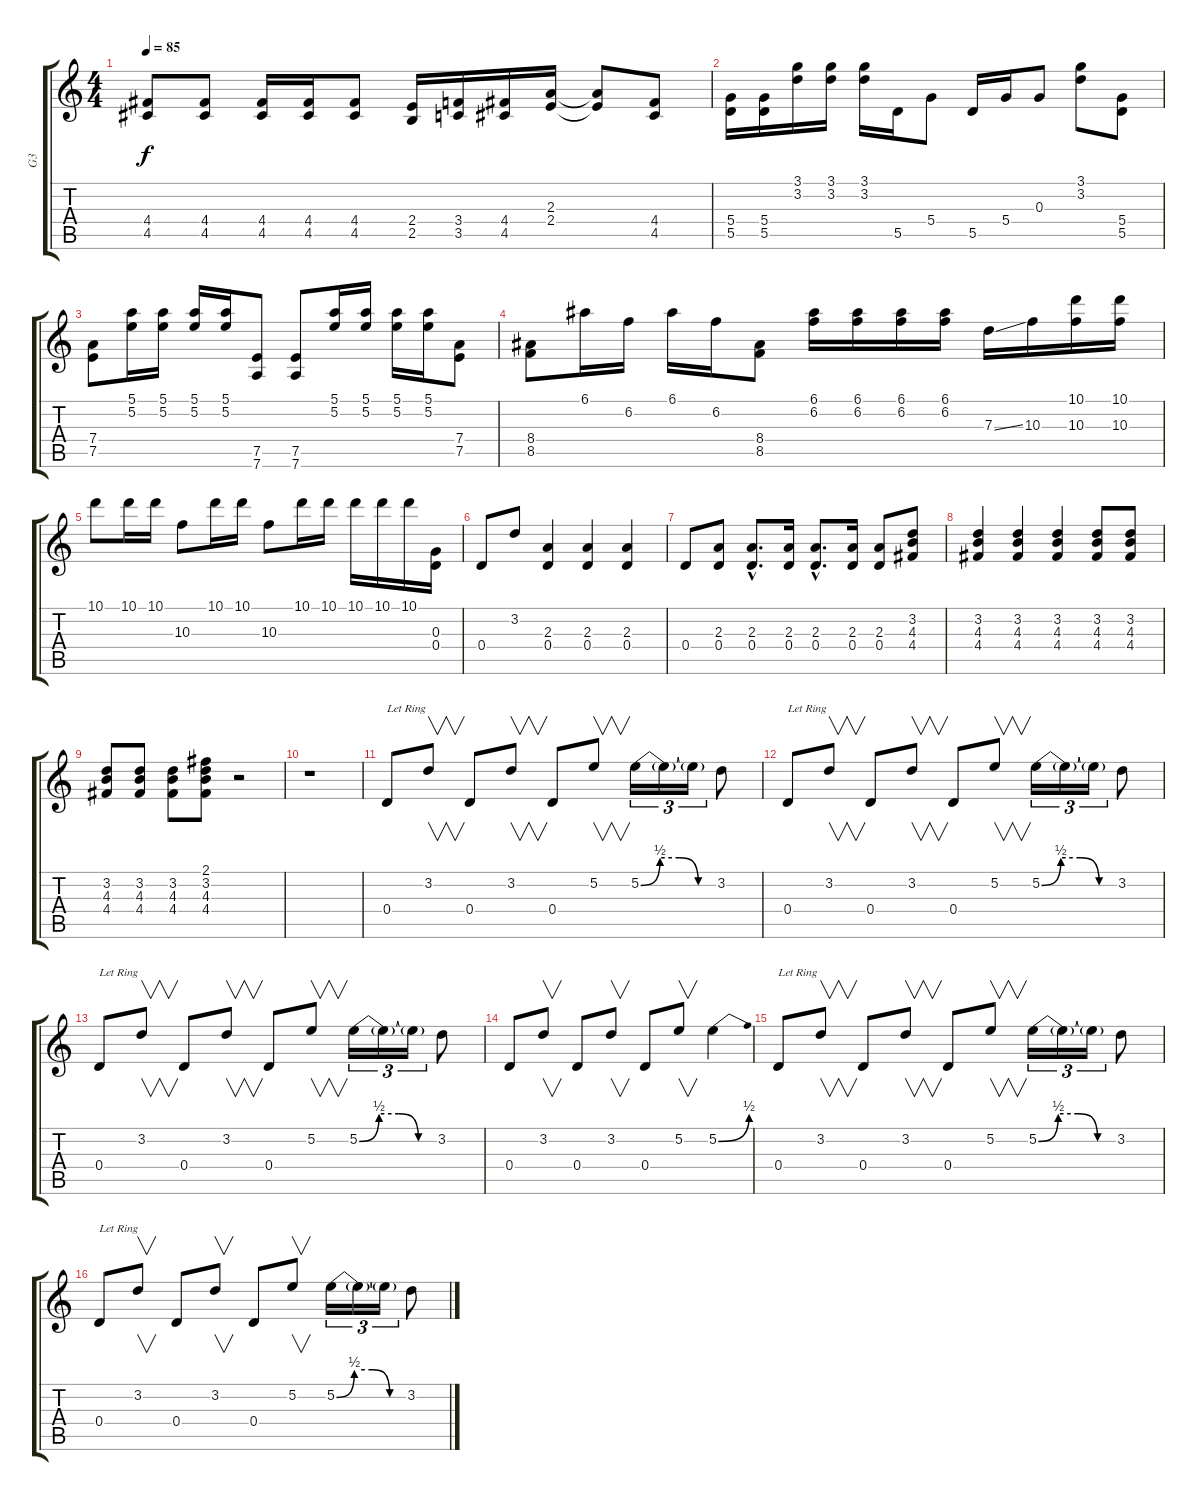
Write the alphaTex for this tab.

\track ("G3" "G3") {instrument overdrivenguitar}
\staff {score tabs}
\tuning (E4 B3 G3 D3 A2 D2) {hide}
\ts (4 4)
\tempo 85
\clef g2
\ks c
(4.4 4.5).8{dy f} (4.4 4.5).8 (4.4 4.5).16 (4.4 4.5).16 (4.4 4.5).8 (2.4 2.5).16 (3.4 3.5).16 (4.4 4.5).16 (2.3 2.4).16 (2.3{t} 2.4{t}).8 (4.4 4.5).8 |
(5.4 5.5).16 (5.4 5.5).16 (3.1 3.2).16 (3.1 3.2).16 (3.1 3.2).16 5.5.16 5.4.8 5.5.16 5.4.16 0.3.8 (3.1 3.2).8 (5.4 5.5).8 |
(7.4 7.5).8 (5.1 5.2).16 (5.1 5.2).16 (5.1 5.2).16 (5.1 5.2).16 (7.5 7.6).8 (7.5 7.6).8 (5.1 5.2).16 (5.1 5.2).16 (5.1 5.2).16 (5.1 5.2).16 (7.4 7.5).8 |
(8.4 8.5).8 6.1.16 6.2.16 6.1.16 6.2.16 (8.4 8.5).8 (6.1 6.2).16 (6.1 6.2).16 (6.1 6.2).16 (6.1 6.2).16 7.3{ss}.16 10.3.16 (10.1 10.3).16 (10.1 10.3).16 |
10.1.8 10.1.16 10.1.16 10.3.8 10.1.16 10.1.16 10.3.8 10.1.16 10.1.16 10.1.16 10.1.16 10.1.16 (0.3 0.4).16 |
0.4.8 3.2.8 (2.3 0.4).4 (2.3 0.4).4 (2.3 0.4).4 |
0.4.8 (2.3 0.4).8 (2.3{hac} 0.4{hac}).8{d} (2.3 0.4).16 (2.3{hac} 0.4{hac}).8{d} (2.3 0.4).16 (2.3 0.4).8 (3.2 4.3 4.4).8 |
(3.2 4.3 4.4).4 (3.2 4.3 4.4).4 (3.2 4.3 4.4).4 (3.2 4.3 4.4).8 (3.2 4.3 4.4).8 |
(3.2 4.3 4.4).8 (3.2 4.3 4.4).8 (3.2 4.3 4.4).8 (2.1 3.2 4.3 4.4).8 r.2 |
r.1 |
0.4.8{txt "Let Ring"} 3.2.8{v} 0.4.8 3.2.8{v} 0.4.8 5.2.8{v} 5.2{be (custom 0 0 15 2 30 2 45 0 60 0)}.16{tu (3 2)} 5.2{t}.16{tu (3 2)} 5.2{t}.16{tu (3 2)} 3.2.8 |
0.4.8{txt "Let Ring"} 3.2.8{v} 0.4.8 3.2.8{v} 0.4.8 5.2.8{v} 5.2{be (custom 0 0 15 2 30 2 45 0 60 0)}.16{tu (3 2)} 5.2{t}.16{tu (3 2)} 5.2{t}.16{tu (3 2)} 3.2.8 |
0.4.8{txt "Let Ring"} 3.2.8{v} 0.4.8 3.2.8{v} 0.4.8 5.2.8{v} 5.2{be (custom 0 0 15 2 30 2 45 0 60 0)}.16{tu (3 2)} 5.2{t}.16{tu (3 2)} 5.2{t}.16{tu (3 2)} 3.2.8 |
0.4.8 3.2.8{v} 0.4.8 3.2.8{v} 0.4.8 5.2.8{v} 5.2{be (bend 0 0 60 2)}.4 |
0.4.8{txt "Let Ring"} 3.2.8{v} 0.4.8 3.2.8{v} 0.4.8 5.2.8{v} 5.2{be (custom 0 0 15 2 30 2 45 0 60 0)}.16{tu (3 2)} 5.2{t}.16{tu (3 2)} 5.2{t}.16{tu (3 2)} 3.2.8 |
0.4.8{txt "Let Ring"} 3.2.8{v} 0.4.8 3.2.8{v} 0.4.8 5.2.8{v} 5.2{be (custom 0 0 15 2 30 2 45 0 60 0)}.16{tu (3 2)} 5.2{t}.16{tu (3 2)} 5.2{t}.16{tu (3 2)} 3.2.8
